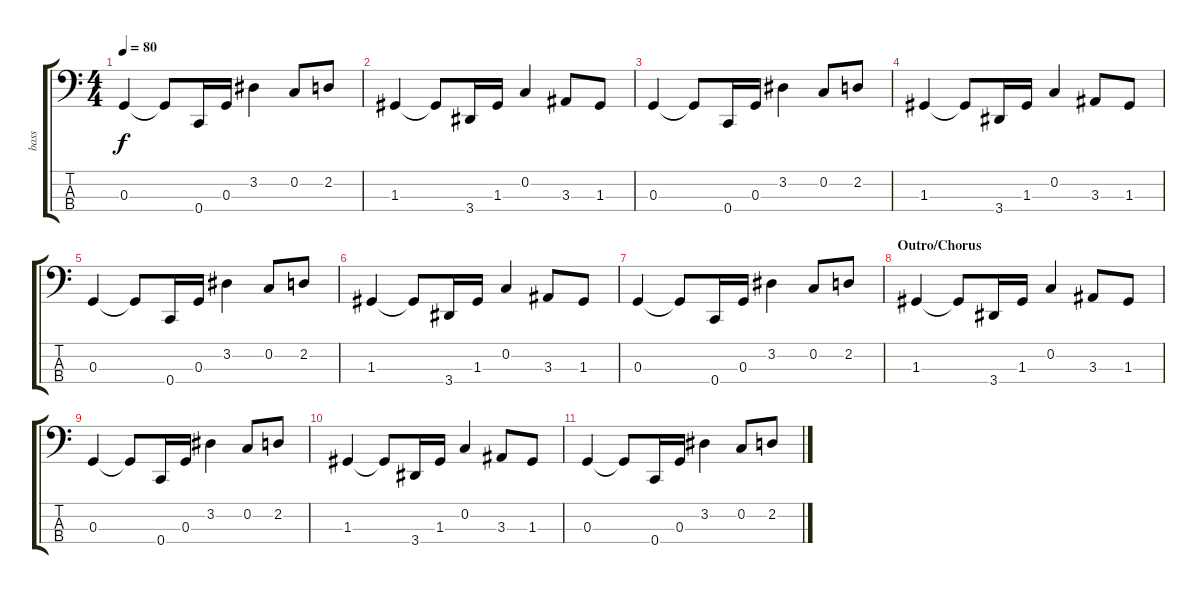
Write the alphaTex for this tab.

\track ("bass" "bass") {instrument fretlessbass}
\staff {score tabs}
\tuning (F2 C2 G1 C1) {hide}
\ts (4 4)
\tempo 80
\clef f4
\ks c
0.3.4{dy f} 0.3{t}.8 0.4.16 0.3.16 3.2.4 0.2.8 2.2.8 |
1.3.4 1.3{t}.8 3.4.16 1.3.16 0.2.4 3.3.8 1.3.8 |
0.3.4 0.3{t}.8 0.4.16 0.3.16 3.2.4 0.2.8 2.2.8 |
1.3.4 1.3{t}.8 3.4.16 1.3.16 0.2.4 3.3.8 1.3.8 |
0.3.4 0.3{t}.8 0.4.16 0.3.16 3.2.4 0.2.8 2.2.8 |
1.3.4 1.3{t}.8 3.4.16 1.3.16 0.2.4 3.3.8 1.3.8 |
0.3.4 0.3{t}.8 0.4.16 0.3.16 3.2.4 0.2.8 2.2.8 |
\section ("" "Outro/Chorus")
1.3.4 1.3{t}.8 3.4.16 1.3.16 0.2.4 3.3.8 1.3.8 |
0.3.4 0.3{t}.8 0.4.16 0.3.16 3.2.4 0.2.8 2.2.8 |
1.3.4 1.3{t}.8 3.4.16 1.3.16 0.2.4 3.3.8 1.3.8 |
0.3.4 0.3{t}.8 0.4.16 0.3.16 3.2.4 0.2.8 2.2.8
